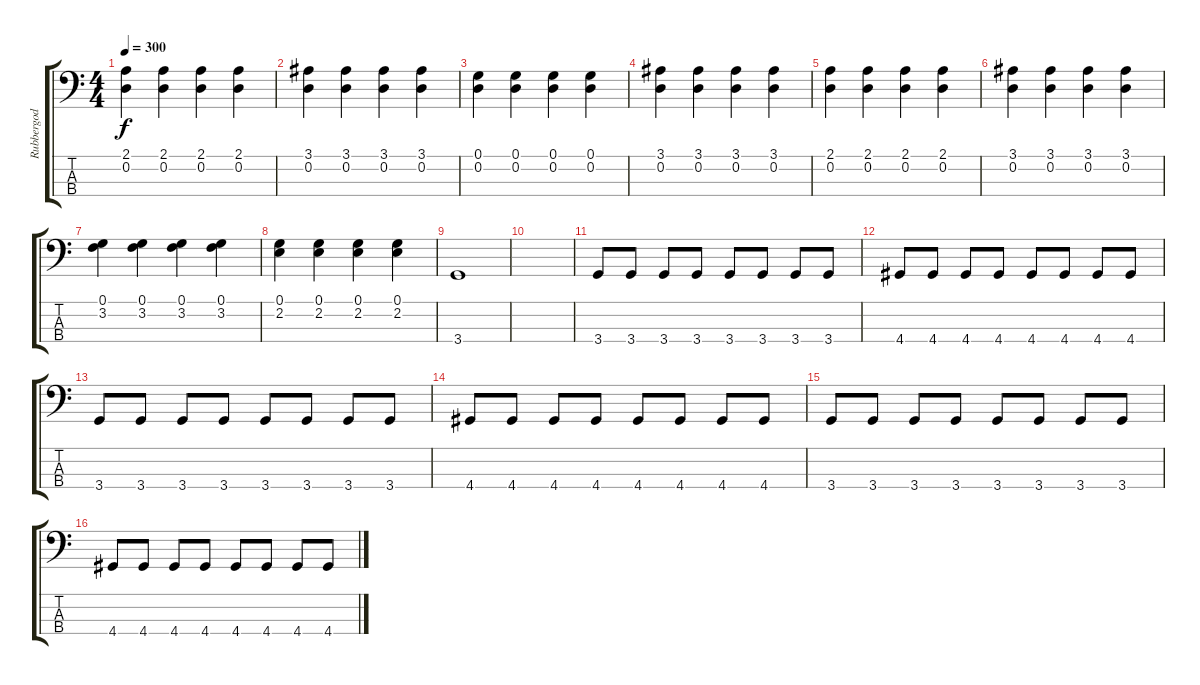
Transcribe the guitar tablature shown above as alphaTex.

\track ("Rubbergod" "Rubbergod") {instrument electricbasspick}
\staff {score tabs}
\tuning (G2 D2 A1 E1) {hide}
\ts (4 4)
\tempo 300
\clef f4
\ks c
(2.1 0.2).4{dy f} (2.1 0.2).4 (2.1 0.2).4 (2.1 0.2).4 |
(3.1 0.2).4 (3.1 0.2).4 (3.1 0.2).4 (3.1 0.2).4 |
(0.1 0.2).4 (0.1 0.2).4 (0.1 0.2).4 (0.1 0.2).4 |
(3.1 0.2).4 (3.1 0.2).4 (3.1 0.2).4 (3.1 0.2).4 |
(2.1 0.2).4 (2.1 0.2).4 (2.1 0.2).4 (2.1 0.2).4 |
(3.1 0.2).4 (3.1 0.2).4 (3.1 0.2).4 (3.1 0.2).4 |
(0.1 3.2).4 (0.1 3.2).4 (0.1 3.2).4 (0.1 3.2).4 |
(0.1 2.2).4 (0.1 2.2).4 (0.1 2.2).4 (0.1 2.2).4 |
3.4.1 |
|
3.4.8 3.4.8 3.4.8 3.4.8 3.4.8 3.4.8 3.4.8 3.4.8 |
4.4.8 4.4.8 4.4.8 4.4.8 4.4.8 4.4.8 4.4.8 4.4.8 |
3.4.8 3.4.8 3.4.8 3.4.8 3.4.8 3.4.8 3.4.8 3.4.8 |
4.4.8 4.4.8 4.4.8 4.4.8 4.4.8 4.4.8 4.4.8 4.4.8 |
3.4.8 3.4.8 3.4.8 3.4.8 3.4.8 3.4.8 3.4.8 3.4.8 |
4.4.8 4.4.8 4.4.8 4.4.8 4.4.8 4.4.8 4.4.8 4.4.8
